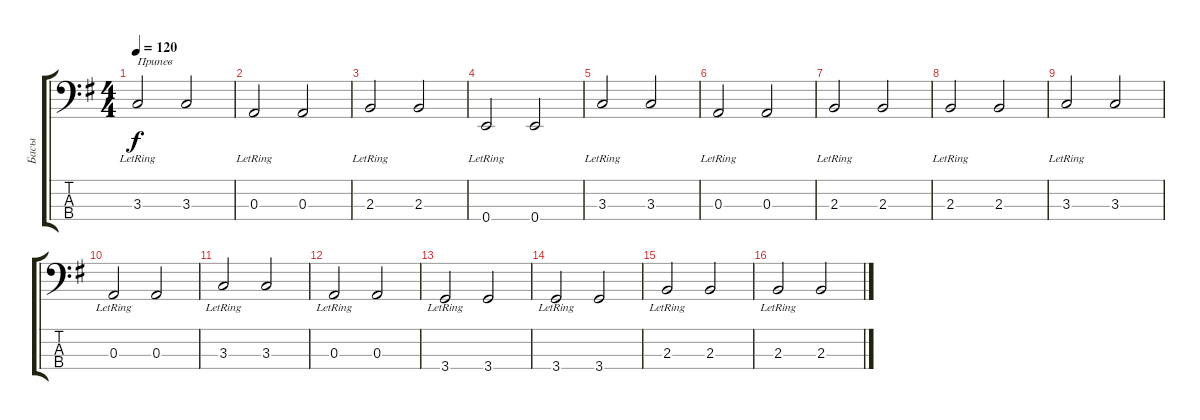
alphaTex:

\track ("Басы" "Басы") {instrument electricbassfinger}
\staff {score tabs}
\tuning (G2 D2 A1 E1) {hide}
\ts (4 4)
\tempo 120
\clef f4
\ks eminor
3.3{lr}.2{txt "Припев" dy f} 3.3.2 |
0.3{lr}.2 0.3.2 |
2.3{lr}.2 2.3.2 |
0.4{lr}.2 0.4.2 |
3.3{lr}.2 3.3.2 |
0.3{lr}.2 0.3.2 |
2.3{lr}.2 2.3.2 |
2.3{lr}.2 2.3.2 |
3.3{lr}.2 3.3.2 |
0.3{lr}.2 0.3.2 |
3.3{lr}.2 3.3.2 |
0.3{lr}.2 0.3.2 |
3.4{lr}.2 3.4.2 |
3.4{lr}.2 3.4.2 |
2.3{lr}.2 2.3.2 |
2.3{lr}.2 2.3.2
